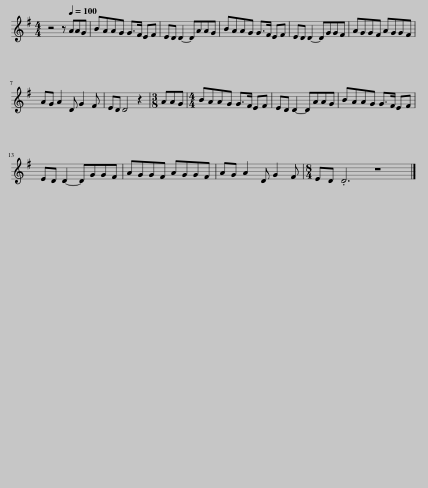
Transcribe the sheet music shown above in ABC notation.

X:1
L:1/8
M:4/4
I:linebreak $
K:G
V:1 treble
V:1
 z4 z[Q:1/4=100] AAG | BAAG G>F EF | ED D2- DAAG | BAAG G>F EF | ED D2- DGGF | %5
 AGGF AGGF |$ AG A2 D G2 F | ED D4 z2 |[M:3/8] AAG |[M:4/4] BAAG G>F EF | %10
 ED D2- DAAG | BAAG G>F EF |$ ED D2- DGGF | AGGF AGGF | AG A2 D G2 F | %15
[M:8/4] ED .D6 z8 |] %16
